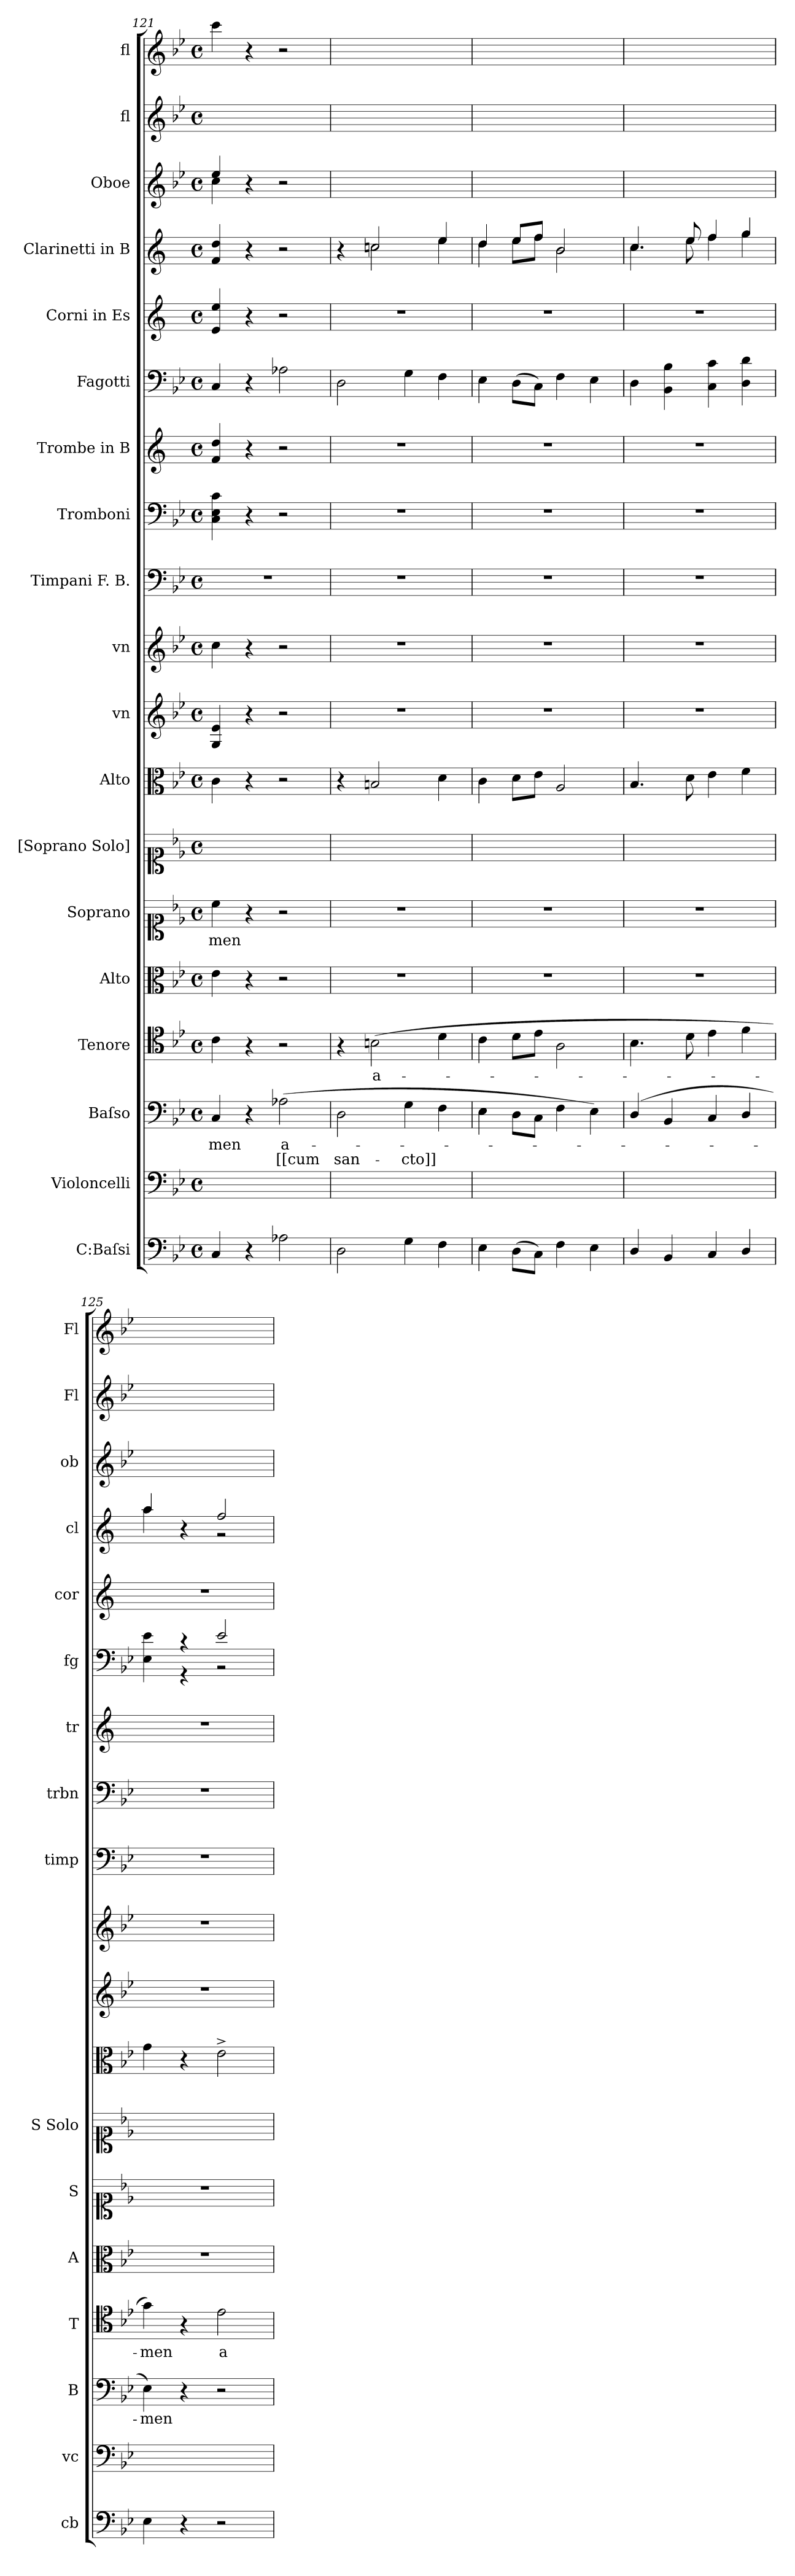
**kern	**kern	**kern	**text	**text	**kern	**text	**kern	**kern	**text	**kern	**kern	**kern	**kern	**kern	**kern	**kern	**kern	**kern	**kern	**kern	**kern	**kern
*part19	*part18	*part17	*part17	*part17	*part16	*part16	*part15	*part14	*part14	*part13	*part12	*part11	*part10	*part9	*part8	*part7	*part6	*part5	*part4	*part3	*part2	*part1
*staff19	*staff18	*staff17	*staff17	*staff17	*staff16	*staff16	*staff15	*staff14	*staff14	*staff13	*staff12	*staff11	*staff10	*staff9	*staff8	*staff7	*staff6	*staff5	*staff4	*staff3	*staff2	*staff1
*I"C:Baſsi	*I"Violoncelli	*I"Baſso	*	*	*I"Tenore	*	*I"Alto	*I"Soprano	*	*I"[Soprano Solo]	*I"Alto	*I"vn	*I"vn	*I"Timpani F. B.	*I"Tromboni	*I"Trombe in B	*I"Fagotti	*I"Corni in Es	*I"Clarinetti in B	*I"Oboe	*I"fl	*I"fl
*I'cb	*I'vc	*I'B	*	*	*I'T	*	*I'A	*I'S	*	*I'S Solo	*	*	*	*I'timp	*I'trbn	*I'tr	*I'fg	*I'cor	*I'cl	*I'ob	*I'Fl	*I'Fl
*clefF4	*clefF4	*clefF4	*	*	*clefC4	*	*clefC3	*clefC1	*	*clefC1	*clefC3	*clefG2	*clefG2	*clefF4	*clefF4	*clefG2	*clefF4	*clefG2	*clefG2	*clefG2	*clefG2	*clefG2
*	*	*	*	*	*	*	*	*	*	*	*	*	*	*	*	*ITrd1c2	*	*ITrd5c9	*ITrd1c2	*	*	*
*k[b-e-]	*k[b-e-]	*k[b-e-]	*	*	*k[b-e-]	*	*k[b-e-]	*k[b-e-]	*	*k[b-e-]	*k[b-e-]	*k[b-e-]	*k[b-e-]	*k[b-e-]	*k[b-e-]	*k[b-e-]	*k[b-e-]	*k[b-e-a-]	*k[b-e-]	*k[b-e-]	*k[b-e-]	*k[b-e-]
*M4/4	*M4/4	*M4/4	*	*	*M4/4	*	*M4/4	*M4/4	*	*M4/4	*M4/4	*M4/4	*M4/4	*M4/4	*M4/4	*M4/4	*M4/4	*M4/4	*M4/4	*M4/4	*M4/4	*M4/4
*met(c)	*met(c)	*met(c)	*	*	*met(c)	*	*met(c)	*met(c)	*	*met(c)	*met(c)	*met(c)	*met(c)	*met(c)	*met(c)	*met(c)	*met(c)	*met(c)	*met(c)	*met(c)	*met(c)	*met(c)
=121	=121	=121	=121	=121	=121	=121	=121	=121	=121	=121	=121	=121	=121	=121	=121	=121	=121	=121	=121	=121	=121	=121
*	*	*	*	*	*	*	*	*	*	*	*	*	*	*	*	*	*	*	*	*^	*	*
4C/	1ryy	4C/	-men	.	4c\	.	4e-\	4cc\	-men	1ryy	4c\	4G/ 4e-/	4cc\	1r	4C\ 4E-\ 4c\	4e-/ 4cc/	4C/	4G/ 4g/	4e-/ 4cc/	4ee-/	4cc\	1ryy	4ccc\
4r	.	4r	.	.	4r	.	4r	4r	.	.	4r	4r	4r	.	4r	4r	4r	4r	4r	4r	4ryy	.	4r
2A-X\	.	(2A-X\	a-	[[cum	2r	.	2r	2r	.	.	2r	2r	2r	.	2r	2r	2A-X\	2r	2r	2r	2ryy	.	2r
*	*	*	*	*	*	*	*	*	*	*	*	*	*	*	*	*	*	*	*	*v	*v	*	*
=122	=122	=122	=122	=122	=122	=122	=122	=122	=122	=122	=122	=122	=122	=122	=122	=122	=122	=122	=122	=122	=122	=122
*	*	*	*	*	*	*	*	*	*	*	*	*	*	*	*	*	*	*	*^	*	*	*
2D\	1ryy	2D\	.	san-	4r	.	1r	1r	.	1ryy	4r	1r	1r	1r	1r	1r	2D\	1r	4r	4ryy	1ryy	1ryy	1ryy
.	.	.	.	.	(2Bn\	a-	.	.	.	.	2Bn/	.	.	.	.	.	.	.	2b-X/	2b-X\	.	.	.
4G\	.	4G\	.	-cto]]	.	.	.	.	.	.	.	.	.	.	.	.	4G\	.	.	.	.	.	.
4F\	.	4F\	.	.	4d\	.	.	.	.	.	4d\	.	.	.	.	.	4F\	.	4dd/	4dd\	.	.	.
=123	=123	=123	=123	=123	=123	=123	=123	=123	=123	=123	=123	=123	=123	=123	=123	=123	=123	=123	=123	=123	=123	=123	=123
4E-\	1ryy	4E-\	.	.	4c\	.	1r	1r	.	1ryy	4c\	1r	1r	1r	1r	1r	4E-\	1r	4cc/	4cc\	1ryy	1ryy	1ryy
(8D\L	.	8D\L	.	.	8d\L	.	.	.	.	.	8d\L	.	.	.	.	.	(8D\L	.	8dd/L	8dd\L	.	.	.
8C\J)	.	8C\J	.	.	8e-\J	.	.	.	.	.	8e-\J	.	.	.	.	.	8C\J)	.	8ee-/J	8ee-\J	.	.	.
4F\	.	4F\	.	.	2A\	.	.	.	.	.	2A/	.	.	.	.	.	4F\	.	2a/	2a\	.	.	.
4E-\	.	4E-\)	.	.	.	.	.	.	.	.	.	.	.	.	.	.	4E-\	.	.	.	.	.	.
=124	=124	=124	=124	=124	=124	=124	=124	=124	=124	=124	=124	=124	=124	=124	=124	=124	=124	=124	=124	=124	=124	=124	=124
4D/	1ryy	(4D/	.	.	4.B-\	.	1r	1r	.	1ryy	4.B-/	1r	1r	1r	1r	1r	4D\	1r	4.b-/	4.b-\	1ryy	1ryy	1ryy
4BB-/	.	4BB-/	.	.	.	.	.	.	.	.	.	.	.	.	.	.	4BB-\ 4B-\	.	.	.	.	.	.
.	.	.	.	.	8d\	.	.	.	.	.	8d\	.	.	.	.	.	.	.	8dd/	8dd\	.	.	.
4C/	.	4C/	.	.	4e-\	.	.	.	.	.	4e-\	.	.	.	.	.	4C\ 4c\	.	4ee-/	4ee-\	.	.	.
4D/	.	4D/	.	.	4f\	.	.	.	.	.	4f\	.	.	.	.	.	4D\ 4d\	.	4ff/	4ff\	.	.	.
=125	=125	=125	=125	=125	=125	=125	=125	=125	=125	=125	=125	=125	=125	=125	=125	=125	=125	=125	=125	=125	=125	=125	=125
*	*	*	*	*	*	*	*	*	*	*	*	*	*	*	*	*	*^	*	*	*	*	*	*
4E-\	1ryy	4E-\)	-men	.	4g\)	-men	1r	1r	.	1ryy	4g\	1r	1r	1r	1r	1r	4E-\ 4e-\	4ryy	1r	4gg/	4gg\	1ryy	1ryy	1ryy
4r	.	4r	.	.	4r	.	.	.	.	.	4r	.	.	.	.	.	4r	4r	.	4r	4ryy	.	.	.
2r	.	2r	.	.	2e-\	a-	.	.	.	.	2e-^<\	.	.	.	.	.	2e-/	2r	.	2ee-/	2r	.	.	.
*	*	*	*	*	*	*	*	*	*	*	*	*	*	*	*	*	*v	*v	*	*v	*v	*	*	*
=	=	=	=	=	=	=	=	=	=	=	=	=	=	=	=	=	=	=	=	=	=	=
*-	*-	*-	*-	*-	*-	*-	*-	*-	*-	*-	*-	*-	*-	*-	*-	*-	*-	*-	*-	*-	*-	*-
